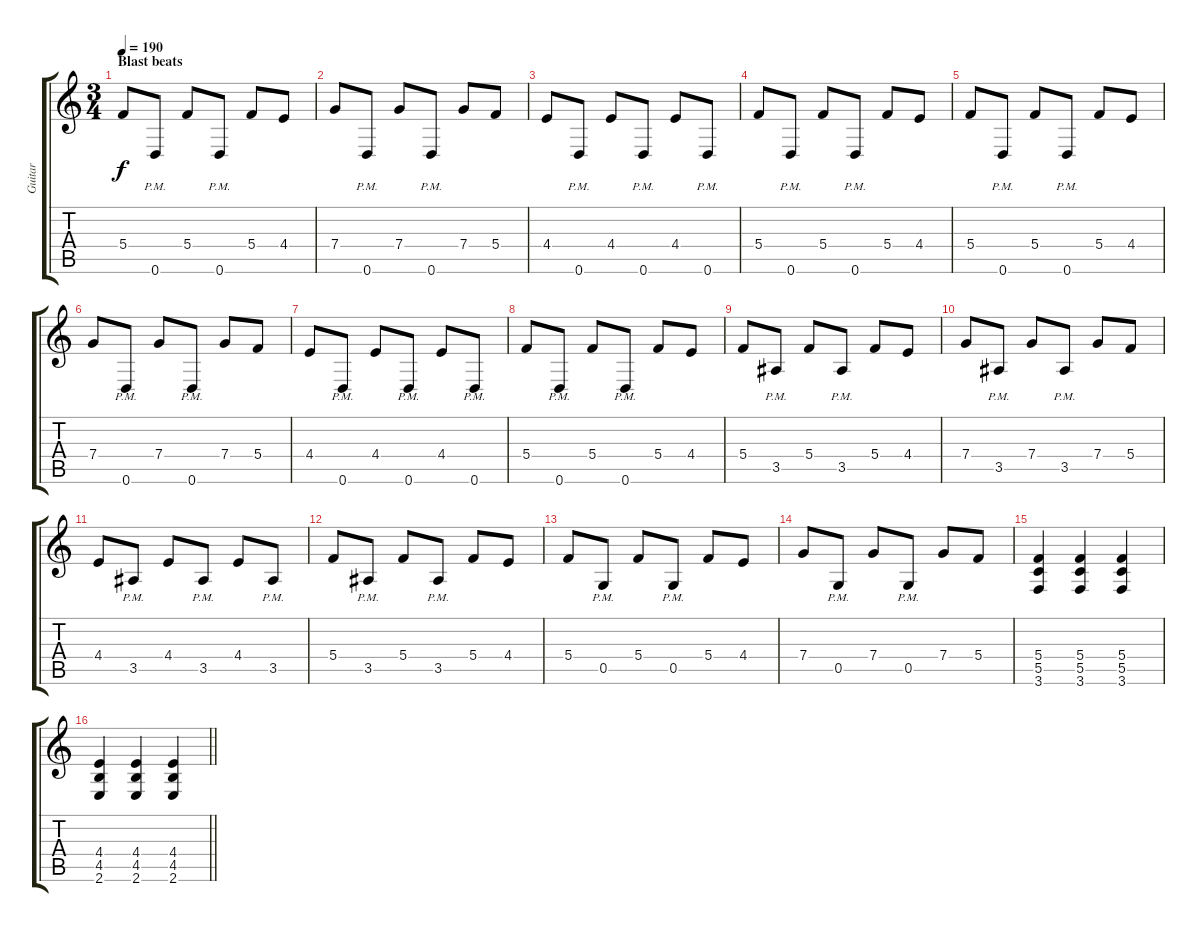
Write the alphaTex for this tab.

\track ("Guitar" "Guitar") {instrument distortionguitar}
\staff {score tabs}
\tuning (D4 A3 F3 C3 G2 D2) {hide}
\ts (3 4)
\section ("" "Blast beats")
\tempo 190
\clef g2
\ks c
5.4.8{dy f} 0.6{pm}.8 5.4.8 0.6{pm}.8 5.4.8 4.4.8 |
7.4.8 0.6{pm}.8 7.4.8 0.6{pm}.8 7.4.8 5.4.8 |
4.4.8 0.6{pm}.8 4.4.8 0.6{pm}.8 4.4.8 0.6{pm}.8 |
5.4.8 0.6{pm}.8 5.4.8 0.6{pm}.8 5.4.8 4.4.8 |
5.4.8 0.6{pm}.8 5.4.8 0.6{pm}.8 5.4.8 4.4.8 |
7.4.8 0.6{pm}.8 7.4.8 0.6{pm}.8 7.4.8 5.4.8 |
4.4.8 0.6{pm}.8 4.4.8 0.6{pm}.8 4.4.8 0.6{pm}.8 |
5.4.8 0.6{pm}.8 5.4.8 0.6{pm}.8 5.4.8 4.4.8 |
5.4.8 3.5{pm}.8 5.4.8 3.5{pm}.8 5.4.8 4.4.8 |
7.4.8 3.5{pm}.8 7.4.8 3.5{pm}.8 7.4.8 5.4.8 |
4.4.8 3.5{pm}.8 4.4.8 3.5{pm}.8 4.4.8 3.5{pm}.8 |
5.4.8 3.5{pm}.8 5.4.8 3.5{pm}.8 5.4.8 4.4.8 |
5.4.8 0.5{pm}.8 5.4.8 0.5{pm}.8 5.4.8 4.4.8 |
7.4.8 0.5{pm}.8 7.4.8 0.5{pm}.8 7.4.8 5.4.8 |
(5.4 5.5 3.6).4 (5.4 5.5 3.6).4 (5.4 5.5 3.6).4 |
\barLineRight lightlight
(4.4 4.5 2.6).4 (4.4 4.5 2.6).4 (4.4 4.5 2.6).4
